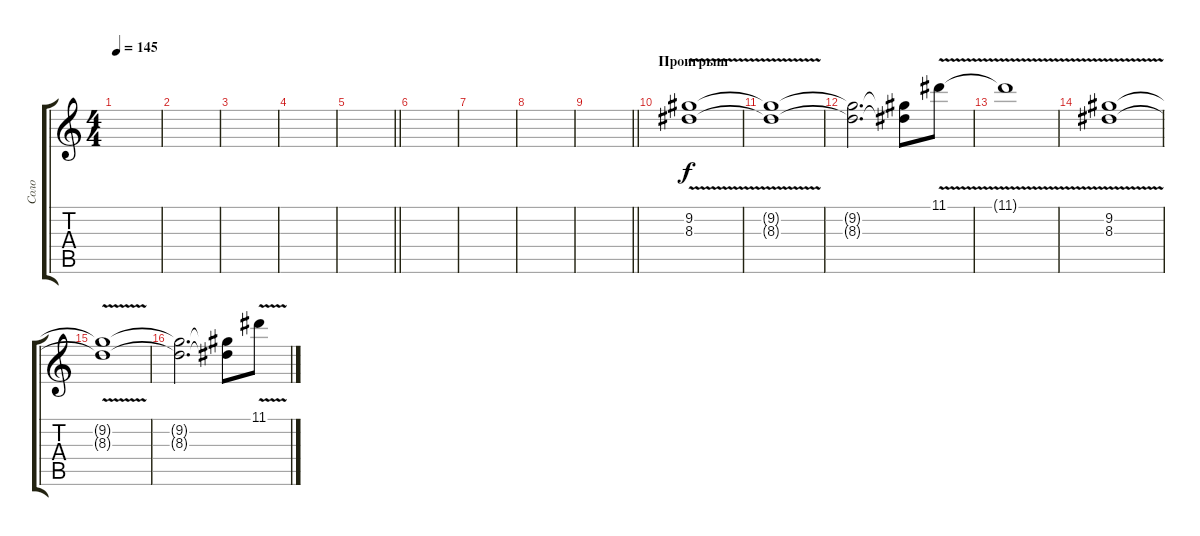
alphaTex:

\track ("Соло" "Соло") {instrument distortionguitar}
\staff {score tabs}
\tuning (E4 B3 G3 D3 A2 E2) {hide}
\ts (4 4)
\tempo 145
\clef g2
\ks c
|
|
|
|
\barLineRight lightlight
|
\section ("" " ")
|
|
|
\barLineRight lightlight
|
\section ("" "Проигрыш")
(9.2{v} 8.3{v}).1 |
(9.2{t} 8.3{t}).1 |
(9.2{t} 8.3{t}).2{d} (9.2{t} 8.3{t}).8 11.1{v}.8 |
11.1{t}.1 |
(9.2{v} 8.3{v}).1 |
(9.2{t} 8.3{t}).1 |
(9.2{t} 8.3{t}).2{d} (9.2{t} 8.3{t}).8 11.1{v}.8
